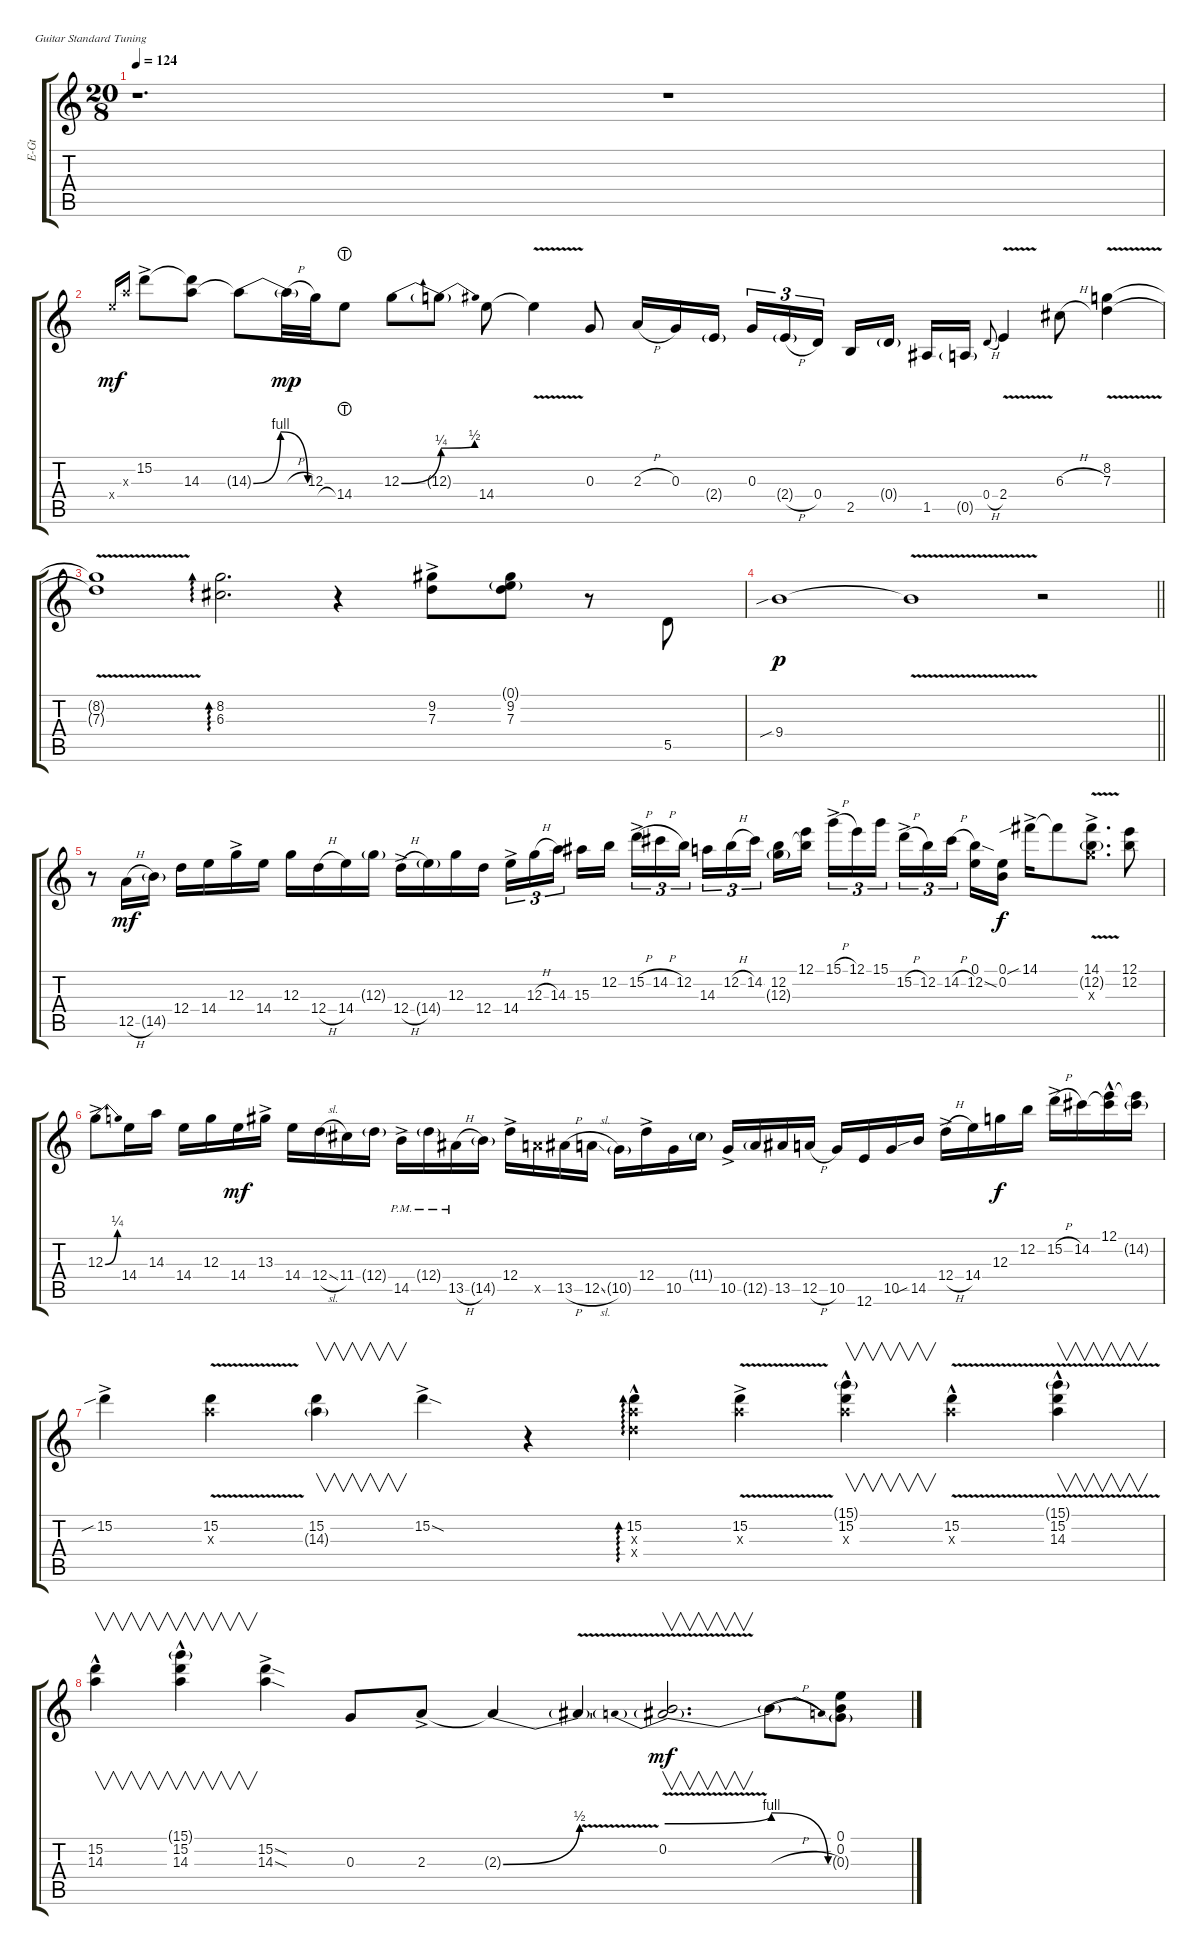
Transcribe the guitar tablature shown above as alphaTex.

\bracketExtendMode groupsimilarinstruments
\otherSystemsTrackNameOrientation horizontal
\track ("Lead Guitar " "E-Gt") {instrument electricguitarclean}
\staff {score tabs}
\tuning (E4 B3 G3 D3 A2 E2)
\ts (20 8)
\tempo 124
\clef g2
\ks c
r.1{d dy mf beam Down} r.1{beam Down} |
14.4{x}.16{gr onbeat beam Up} 14.3{x}.16{gr onbeat beam Up} 15.2{ac}.8{beam Down} (14.3 15.2{t}).8{beam Down} 14.3{be (bendrelease 0 0 10.2 4 10.799999999999999 4 21.599999999999998 0) t}.8{beam Down} 14.3{h t}.32{dy mp beam Down} 12.3.32{beam Down} 14.4{lht}.8{beam Down} 12.3{be (bend 0 0 24 1)}.8{beam Down} 12.3{be (bend 0 1 13.2 2) t}.8{beam Down} 14.4.8{beam Down} 14.4{v t}.4{beam Down} 0.3.8{beam Up} 2.3{h}.16{beam Up} 0.3.16{beam Up} 2.4{g}.16{beam Up} 0.3.16{tu (3 2) beam Up} 2.4{h g}.16{tu (3 2) beam Up} 0.4.16{tu (3 2) beam Up} 2.5.16{beam Up} 0.4{g}.16{beam Up} 1.5{acc #}.16{beam Up} 0.5{g}.16{beam Up} 0.4{h}.8{gr onbeat beam Up} 2.4{v}.4{beam Up} 6.3{h acc #}.8{beam Down} (8.2 7.3{v}).4{beam Down} |
(8.2{t} 7.3{t}).1{beam Down} (8.2 6.3{acc #}).2{d ad 0 beam Down} r.4{beam Down} (9.2{ac acc #} 7.3).8{beam Down} (9.2{acc #} 7.3 0.1{g}).8{beam Down} r.8{beam Down} 5.5.8{beam Up} |
\barLineRight lightlight
9.4{sib}.1{dy p beam Down} 9.4{v t}.1{beam Down} r.2{beam Down} |
r.8{beam Down} 12.5{h}.16{dy mf beam Down} 14.5{g}.16{beam Down} 12.4.16{beam Down} 14.4.16{beam Down} 12.3{ac}.16{beam Down} 14.4.16{beam Down} 12.3.16{beam Down} 12.4{h}.16{beam Down} 14.4.16{beam Down} 12.3{g}.16{beam Down} 12.4{h ac}.16{beam Down} 14.4{g}.16{beam Down} 12.3.16{beam Down} 12.4.16{beam Down} 14.4{ac}.16{tu (3 2) beam Down} 12.3{h}.16{tu (3 2) beam Down} 14.3.16{tu (3 2) beam Down} 15.3{acc #}.16{beam Down} 12.2.16{beam Down} 15.2{h ac}.16{tu (3 2) beam Down} 14.2{h acc #}.16{tu (3 2) beam Down} 12.2.16{tu (3 2) beam Down} 14.3.16{tu (3 2) beam Down} 12.2{h}.16{tu (3 2) beam Down} 14.2{acc #}.16{tu (3 2) beam Down} (12.2 12.3{g}).16{beam Down} (12.1 12.2{t}).16{beam Down} 15.1{h ac}.16{tu (3 2) beam Down} 12.1.16{tu (3 2) beam Down} 15.1.16{tu (3 2) beam Down} 15.2{h ac}.16{tu (3 2) beam Down} 12.2.16{tu (3 2) beam Down} 14.2{h acc #}.16{tu (3 2) beam Down} (12.2{sod} 0.1).16{beam Down} (0.1 0.2).16{dy f beam Down} 14.1{sib ac acc #}.16{beam Down} 14.1{t acc #}.8{beam Down} (14.1{v ac acc #} 12.2{g} 12.3{x}).8{d beam Down} (12.1 12.2).8{beam Down} |
12.3{be (bend 0 0 15.6 1) ac}.8{beam Down} 14.4.16{beam Down} 14.3.16{beam Down} 14.4.16{beam Down} 12.3.16{beam Down} 14.4.16{dy mf beam Down} 13.3{ac acc #}.16{beam Down} 14.4.16{beam Down} 12.4{sl}.16{beam Down} 11.4{acc #}.16{beam Down} 12.4{g}.16{beam Down} 14.5{ac pm}.16{beam Down} 12.4{g pm}.16{beam Down} 13.5{h pm acc #}.16{beam Down} 14.5{g}.16{beam Down} 12.4{ac}.16{beam Down} 12.5{x}.16{beam Down} 13.5{h acc #}.16{beam Down} 12.5{sl}.16{beam Down} 10.5{g}.16{beam Down} 12.4{ac}.16{beam Down} 10.5.16{beam Down} 11.4{g acc #}.16{beam Down} 10.5{ac}.16{beam Up} 12.5{g}.16{beam Up} 13.5{acc #}.16{beam Up} 12.5{h}.16{beam Up} 10.5.16{beam Up} 12.6.16{beam Up} 10.5.16{beam Down} 14.5{sib}.16{beam Down} 12.4{h ac}.16{beam Down} 14.4.16{beam Down} 12.3.16{dy f beam Down} 12.2.16{beam Down} 15.2{h ac}.16{beam Down} 14.2{acc #}.16{beam Down} (12.1{hac} 14.2{t acc #}).16{beam Down} (14.2{g acc #} 12.1{t}).16{beam Down} |
15.2{sib ac}.4{beam Down} (15.2{v} 14.3{x}).4{beam Down} (15.2 14.3{g}).4{v beam Down} 15.2{sod ac}.4{beam Down} r.4{beam Down} (15.2{hac} 14.3{x} 12.4{x}).4{ad 0 beam Down} (15.2{v ac} 14.3{x}).4{beam Down} (15.2{hac} 14.3{x} 15.1{g}).4{v beam Down} (15.2{v hac} 14.3{x}).4{beam Down} (15.2{hac} 14.3{v} 15.1{g}).4{v beam Down} |
(15.2{hac} 14.3).4{v beam Down} (15.2{hac} 14.3 15.1{g}).4{v beam Down} (15.2{sod ac} 14.3{sod}).4{beam Down} 0.3.8{beam Up} 2.3{ac}.8{beam Up} 2.3{be (bend 0 0 34.199999999999996 2) t}.4{beam Up} 2.3{v t}.4{beam Up} (2.3{be (prebendbend 0 2 30 4) t} 0.2).2{v d dy mf beam Up} 2.3{be (release 0 4 15 0) h t}.8{beam Down} (0.3{g} 0.1 0.2).8{beam Down}
